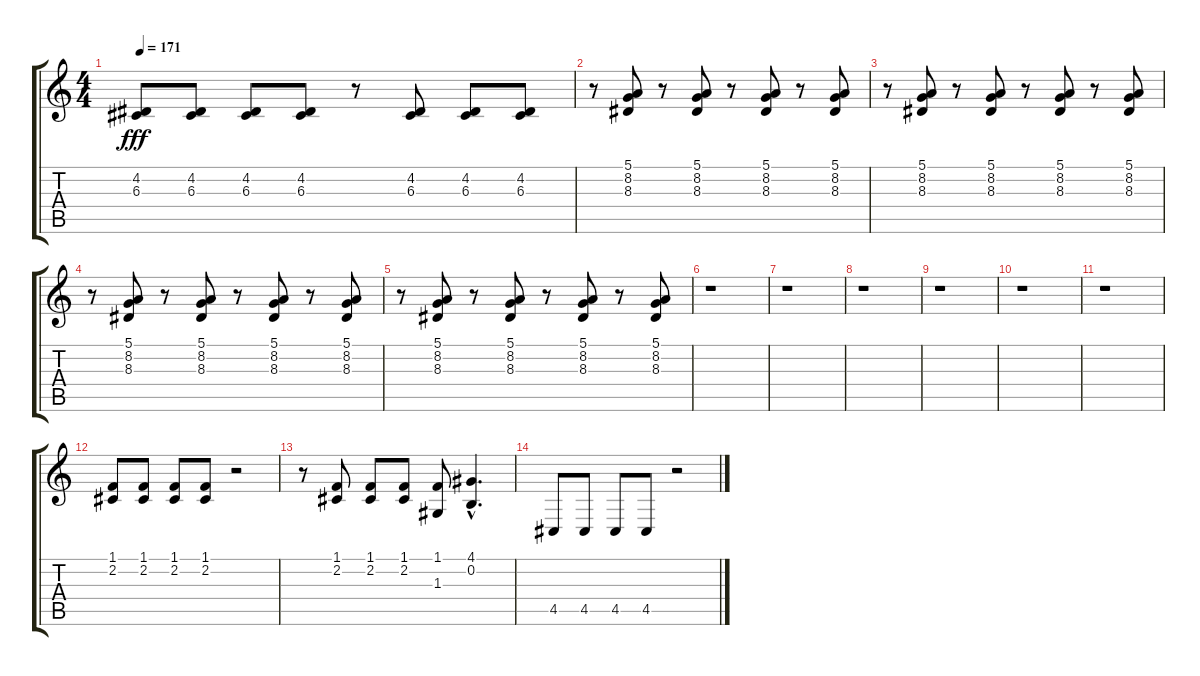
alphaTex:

\track "" {instrument choiraahs}
\staff {score tabs}
\tuning (E4 B3 G3 D3 A2 E2) {hide}
\ts (4 4)
\tempo 171
\clef g2
\ks c
(4.2 6.3).8{dy fff} (4.2 6.3).8 (4.2 6.3).8 (4.2 6.3).8 r.8 (4.2 6.3).8 (4.2 6.3).8 (4.2 6.3).8 |
r.8 (5.1 8.2 8.3).8 r.8 (5.1 8.2 8.3).8 r.8 (5.1 8.2 8.3).8 r.8 (5.1 8.2 8.3).8 |
r.8 (5.1 8.2 8.3).8 r.8 (5.1 8.2 8.3).8 r.8 (5.1 8.2 8.3).8 r.8 (5.1 8.2 8.3).8 |
r.8 (5.1 8.2 8.3).8 r.8 (5.1 8.2 8.3).8 r.8 (5.1 8.2 8.3).8 r.8 (5.1 8.2 8.3).8 |
r.8 (5.1 8.2 8.3).8 r.8 (5.1 8.2 8.3).8 r.8 (5.1 8.2 8.3).8 r.8 (5.1 8.2 8.3).8 |
r.1 |
r.1 |
r.1 |
r.1 |
r.1 |
r.1 |
(1.1 2.2).8 (1.1 2.2).8 (1.1 2.2).8 (1.1 2.2).8 r.2 |
r.8 (1.1 2.2).8 (1.1 2.2).8 (1.1 2.2).8 (1.1 1.3).8 (4.1{hac} 0.2{hac}).4{d} |
4.5.8 4.5.8 4.5.8 4.5.8 r.2
